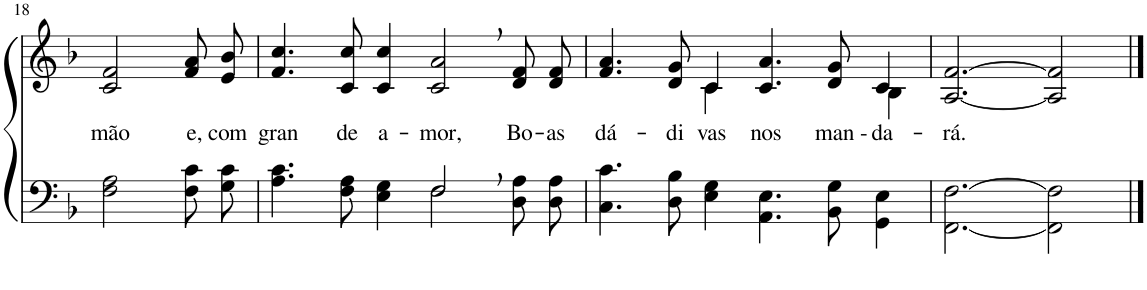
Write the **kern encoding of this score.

**kern	**kern	**text
*part2	*part1	*part1
*staff2	*staff1	*staff1
*I"Parte III e IV	*I"Parte I e II	*
!!LO:PB:g=z
*clefF4	*clefG2	*
*k[b-]	*k[b-]	*
*M6/4	*M6/4	*
=18	=18	=18
!	!	!LO:LY:b
2F\ 2A\	2c/ 2f/	mão
!	!	!LO:LY:b
8F\ 8c\L	8f/ 8a/L	e,
!	!	!LO:LY:b
8G\ 8c\J	8e/ 8b-/J	com
=19	=19	=19
*^	*	*
!	!	!	!LO:LY:b
4.A\ 4.c\	2.ryy	4.f/ 4.cc/	gran
!	!	!	!LO:LY:b
8F\ 8A\	.	8c/ 8cc/	de
!	!	!	!LO:LY:b
4E\ 4G\	.	4c/ 4cc/	a-
!	!	!	!LO:LY:b
2F,\	2F/	2c/, 2a/,	-mor,
!	!	!	!LO:LY:b
8D\ 8A\L	4ryy	8d/ 8f/L	Bo-
!	!	!	!LO:LY:b
8D\ 8A\J	.	8d/ 8f/J	-as
*v	*v	*	*
=20	=20	=20
!	!	!LO:LY:b
*	*^	*
4.C\ 4.c\	4.f/ 4.a/	2ryy	dá-
!	!	!	!LO:LY:b
8D\ 8B-\	8d/ 8g/	.	-di-
!	!	!	!LO:LY:b
4E\ 4G\	4c/	4c\	-vas
!	!	!	!LO:LY:b
4.AA\ 4.E\	4.c/ 4.a/	2ryy	nos
!	!	!	!LO:LY:b
8BB-\ 8G\	8d/ 8g/	.	man --
!	!	!	!LO:LY:b
4GG\ 4E\	4c/	4B-\	-da-
=21	=21	=21	=21
!	!	!	!LO:LY:b
*	*v	*v	*
[2.FF\ [2.F\	[2.A/ [2.f/	-rá.
2FF\] 2F\]	2A/] 2f/]	.
==	==	==
*-	*-	*-
